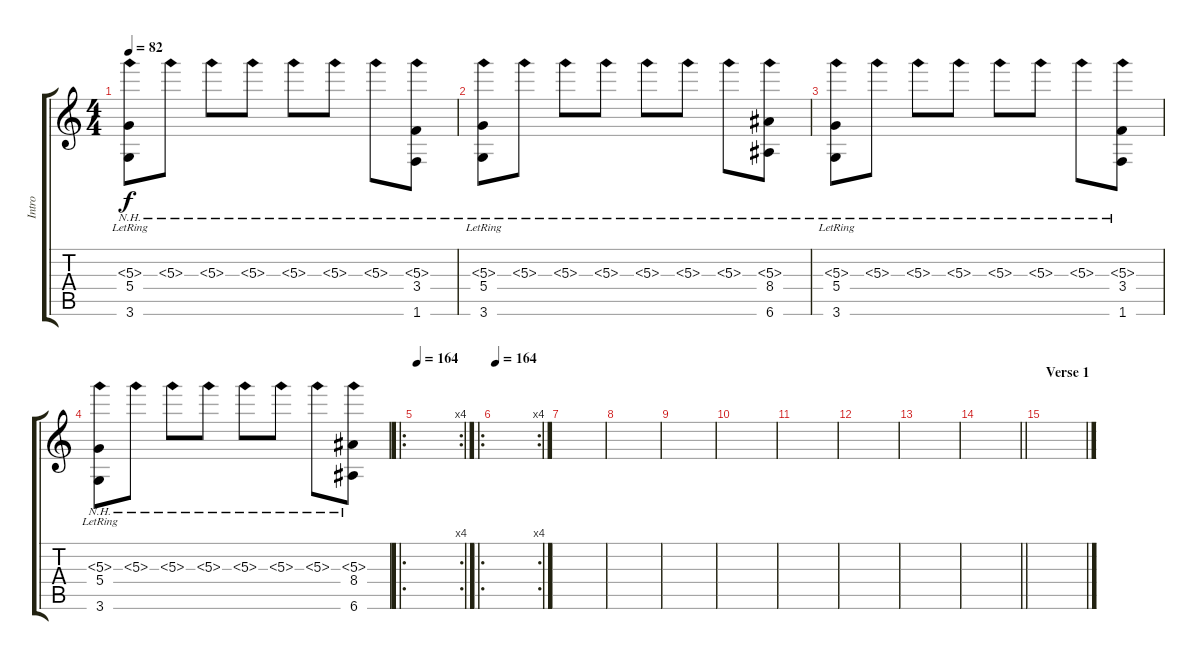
\track ("Intro" "Intro") {instrument electricguitarclean}
\staff {score tabs}
\tuning (E4 B3 G3 D3 A2 E2) {hide}
\ts (4 4)
\tempo 82
\clef g2
\ks c
(5.3{nh} 5.4{lr} 3.6{lr}).8{dy f} 5.3{nh}.8 5.3{nh}.8 5.3{nh}.8 5.3{nh}.8 5.3{nh}.8 5.3{nh}.8 (5.3{nh} 3.4 1.6).8 |
(5.3{nh} 5.4{lr} 3.6{lr}).8 5.3{nh}.8 5.3{nh}.8 5.3{nh}.8 5.3{nh}.8 5.3{nh}.8 5.3{nh}.8 (5.3{nh} 8.4 6.6).8 |
(5.3{nh} 5.4{lr} 3.6{lr}).8 5.3{nh}.8 5.3{nh}.8 5.3{nh}.8 5.3{nh}.8 5.3{nh}.8 5.3{nh}.8 (5.3{nh} 3.4 1.6).8 |
(5.3{nh} 5.4{lr} 3.6{lr}).8 5.3{nh}.8 5.3{nh}.8 5.3{nh}.8 5.3{nh}.8 5.3{nh}.8 5.3{nh}.8 (5.3{nh} 8.4 6.6).8 |
\ro
\rc 4
\tempo 164
|
\ro
\rc 4
\tempo 164
|
|
|
|
|
|
|
|
\barLineRight lightlight
|
\section ("" "Verse 1")
